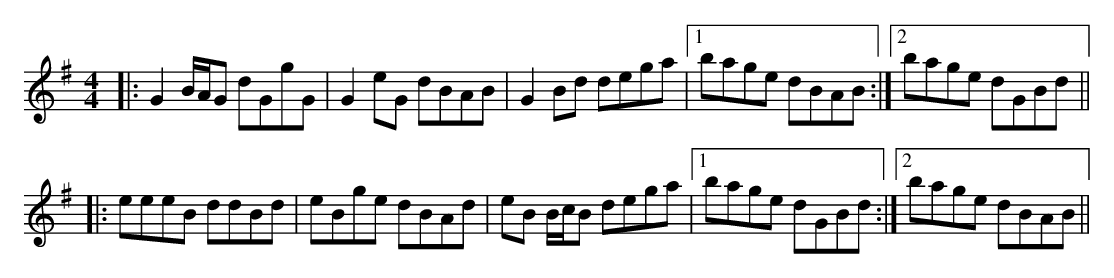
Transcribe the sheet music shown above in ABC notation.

X:1
M:4/4
K:G
|:G2 B/A/G dGgG|G2 eG dBAB|G2 Bd dega|1 bage dBAB:|2 bage dGBd||
|:eeeB ddBd|eBge dBAd|eB B/c/B dega|1 bage dGBd:|2 bage dBAB||
